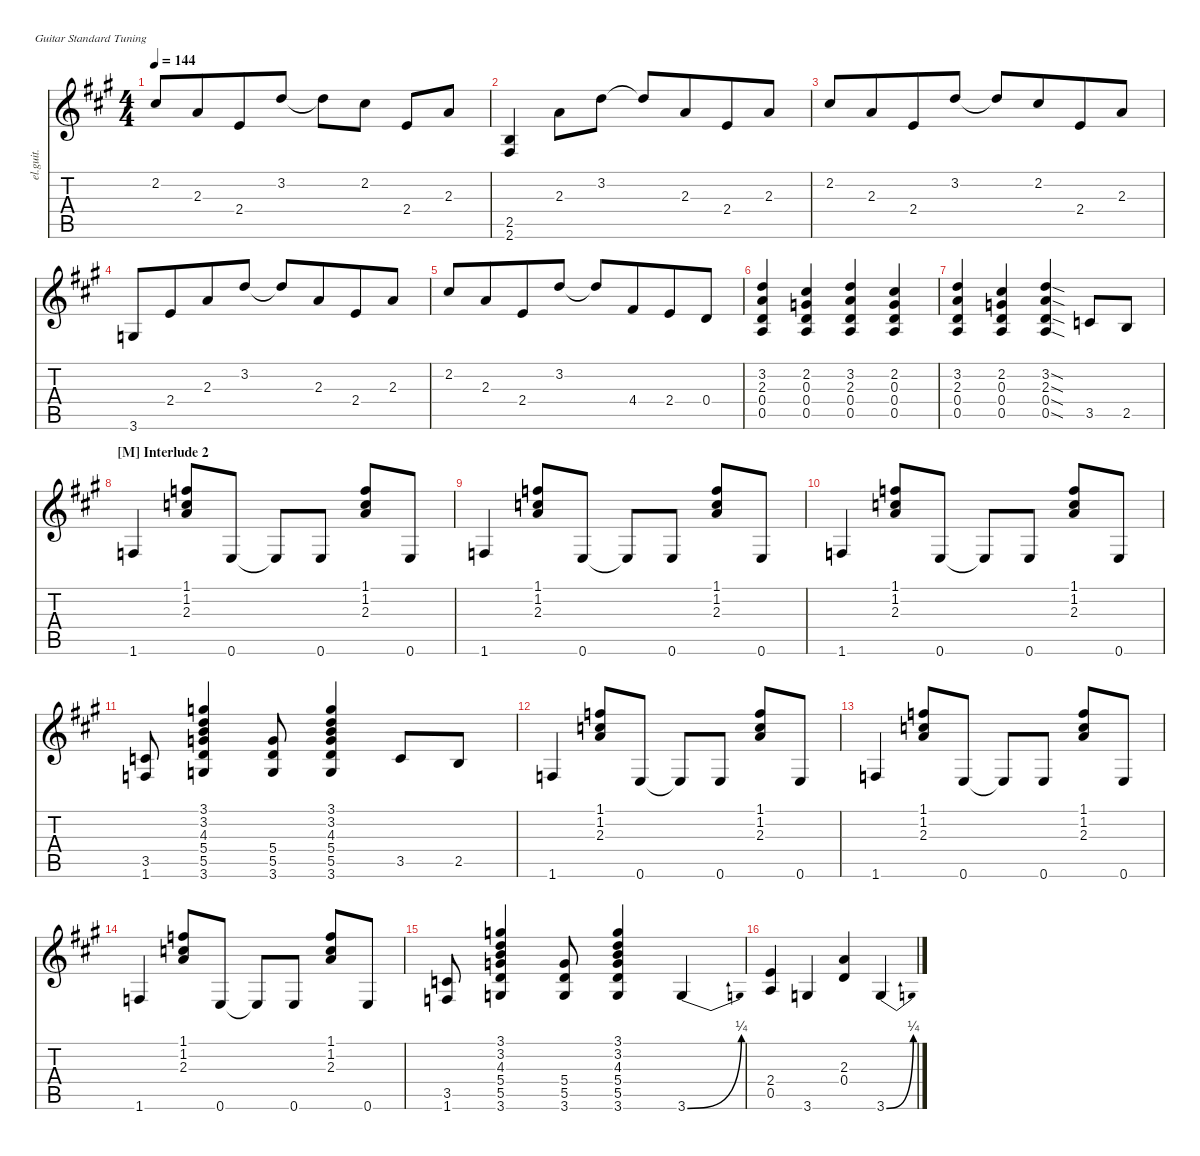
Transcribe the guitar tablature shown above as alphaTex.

\defaultSystemsLayout 4
\hideDynamics
\bracketExtendMode nobrackets
\track ("E.Guitar II (Right)" "el.guit.") {instrument distortionguitar}
\staff {score tabs}
\tuning (E4 B3 G3 D3 A2 E2)
\ts (4 4)
\tempo 144
\clef g2
\ks a
2.2{acc #}.8{dy mf beam Up} 2.3{acc forcenatural}.8{beam Up beam merge} 2.4{acc forcenatural}.8{beam Up} 3.2{acc forcenatural}.8{beam Up} 3.2{t acc forcenatural}.8{beam Down} 2.2{acc #}.8{beam Down} 2.4{acc forcenatural}.8{beam Up} 2.3{acc forcenatural}.8{beam Up} |
(2.6{acc #} 2.5{acc forcenatural}).4{beam Up} 2.3{acc forcenatural}.8{beam Down} 3.2{acc forcenatural}.8{beam Down} 3.2{t acc forcenatural}.8{beam Up} 2.3{acc forcenatural}.8{beam Up beam merge} 2.4{acc forcenatural}.8{beam Up} 2.3{acc forcenatural}.8{beam Up} |
2.2{acc #}.8{beam Up} 2.3{acc forcenatural}.8{beam Up beam merge} 2.4{acc forcenatural}.8{beam Up} 3.2{acc forcenatural}.8{beam Up} 3.2{t acc forcenatural}.8{beam Up} 2.2{acc #}.8{beam Up beam merge} 2.4{acc forcenatural}.8{beam Up} 2.3{acc forcenatural}.8{beam Up} |
3.6{acc forcenatural}.8{beam Up} 2.4{acc forcenatural}.8{beam Up beam merge} 2.3{acc forcenatural}.8{beam Up} 3.2{acc forcenatural}.8{beam Up} 3.2{t acc forcenatural}.8{beam Up} 2.3{acc forcenatural}.8{beam Up beam merge} 2.4{acc forcenatural}.8{beam Up} 2.3{acc forcenatural}.8{beam Up} |
2.2{acc #}.8{beam Up} 2.3{acc forcenatural}.8{beam Up beam merge} 2.4{acc forcenatural}.8{beam Up} 3.2{acc forcenatural}.8{beam Up} 3.2{t acc forcenatural}.8{beam Up} 4.4{acc #}.8{beam Up beam merge} 2.4{acc forcenatural}.8{beam Up} 0.4{acc forcenatural}.8{beam Up} |
(0.5{acc forcenatural} 0.4{acc forcenatural} 2.3{acc forcenatural} 3.2{acc forcenatural}).4{beam Up} (0.5{acc forcenatural} 0.4{acc forcenatural} 0.3{acc forcenatural} 2.2{acc #}).4{beam Up} (0.5{acc forcenatural} 0.4{acc forcenatural} 2.3{acc forcenatural} 3.2{acc forcenatural}).4{beam Up} (0.5{acc forcenatural} 0.4{acc forcenatural} 0.3{acc forcenatural} 2.2{acc #}).4{beam Up} |
(3.2{acc forcenatural} 2.3{acc forcenatural} 0.4{acc forcenatural} 0.5{acc forcenatural}).4{beam Up} (0.5{acc forcenatural} 0.4{acc forcenatural} 0.3{acc forcenatural} 2.2{acc #}).4{beam Up} (3.2{sod acc forcenatural} 2.3{sod acc forcenatural} 0.4{sod acc forcenatural} 0.5{sod acc forcenatural}).4{beam Up} 3.5{acc forcenatural}.8{beam Up} 2.5{acc forcenatural}.8{beam Up} |
\section ("M" "Interlude 2")
1.6{acc forcenatural}.4{instrument distortionguitar beam Up} (1.1{acc forcenatural} 1.2{acc forcenatural} 2.3{acc forcenatural}).8{beam Up} 0.6{acc forcenatural}.8{beam Up} 0.6{t acc forcenatural}.8{beam Up} 0.6{acc forcenatural}.8{beam Up} (1.2{acc forcenatural} 1.1{acc forcenatural} 2.3{acc forcenatural}).8{beam Up} 0.6{acc forcenatural}.8{beam Up} |
1.6{acc forcenatural}.4{beam Up} (1.1{acc forcenatural} 1.2{acc forcenatural} 2.3{acc forcenatural}).8{beam Up} 0.6{acc forcenatural}.8{beam Up} 0.6{t acc forcenatural}.8{beam Up} 0.6{acc forcenatural}.8{beam Up} (1.2{acc forcenatural} 1.1{acc forcenatural} 2.3{acc forcenatural}).8{beam Up} 0.6{acc forcenatural}.8{beam Up} |
1.6{acc forcenatural}.4{beam Up} (1.1{acc forcenatural} 1.2{acc forcenatural} 2.3{acc forcenatural}).8{beam Up} 0.6{acc forcenatural}.8{beam Up} 0.6{t acc forcenatural}.8{beam Up} 0.6{acc forcenatural}.8{beam Up} (1.2{acc forcenatural} 1.1{acc forcenatural} 2.3{acc forcenatural}).8{beam Up} 0.6{acc forcenatural}.8{beam Up} |
(1.6{acc forcenatural} 3.5{acc forcenatural}).8{beam Up} (3.6{acc forcenatural} 5.5{acc forcenatural} 5.4{acc forcenatural} 4.3{acc forcenatural} 3.2{acc forcenatural} 3.1{acc forcenatural}).4{beam Up} (3.6{acc forcenatural} 5.5{acc forcenatural} 5.4{acc forcenatural}).8{beam Up} (3.6{acc forcenatural} 5.5{acc forcenatural} 5.4{acc forcenatural} 4.3{acc forcenatural} 3.2{acc forcenatural} 3.1{acc forcenatural}).4{beam Up} 3.5{acc forcenatural}.8{beam Up} 2.5{acc forcenatural}.8{beam Up} |
1.6{acc forcenatural}.4{beam Up} (1.1{acc forcenatural} 1.2{acc forcenatural} 2.3{acc forcenatural}).8{beam Up} 0.6{acc forcenatural}.8{beam Up} 0.6{t acc forcenatural}.8{beam Up} 0.6{acc forcenatural}.8{beam Up} (1.2{acc forcenatural} 1.1{acc forcenatural} 2.3{acc forcenatural}).8{beam Up} 0.6{acc forcenatural}.8{beam Up} |
1.6{acc forcenatural}.4{beam Up} (1.1{acc forcenatural} 1.2{acc forcenatural} 2.3{acc forcenatural}).8{beam Up} 0.6{acc forcenatural}.8{beam Up} 0.6{t acc forcenatural}.8{beam Up} 0.6{acc forcenatural}.8{beam Up} (1.2{acc forcenatural} 1.1{acc forcenatural} 2.3{acc forcenatural}).8{beam Up} 0.6{acc forcenatural}.8{beam Up} |
1.6{acc forcenatural}.4{beam Up} (1.1{acc forcenatural} 1.2{acc forcenatural} 2.3{acc forcenatural}).8{beam Up} 0.6{acc forcenatural}.8{beam Up} 0.6{t acc forcenatural}.8{beam Up} 0.6{acc forcenatural}.8{beam Up} (1.2{acc forcenatural} 1.1{acc forcenatural} 2.3{acc forcenatural}).8{beam Up} 0.6{acc forcenatural}.8{beam Up} |
(1.6{acc forcenatural} 3.5{acc forcenatural}).8{beam Up} (3.6{acc forcenatural} 5.5{acc forcenatural} 5.4{acc forcenatural} 4.3{acc forcenatural} 3.2{acc forcenatural} 3.1{acc forcenatural}).4{beam Up} (3.6{acc forcenatural} 5.5{acc forcenatural} 5.4{acc forcenatural}).8{beam Up} (3.6{acc forcenatural} 5.5{acc forcenatural} 5.4{acc forcenatural} 4.3{acc forcenatural} 3.2{acc forcenatural} 3.1{acc forcenatural}).4{beam Up} 3.6{be (bend 0 0 59.4 1) acc forcenatural}.4{beam Up} |
(0.5{acc forcenatural} 2.4{acc forcenatural}).4{beam Up} 3.6{acc forcenatural}.4{beam Up} (0.4{acc forcenatural} 2.3{acc forcenatural}).4{beam Up} 3.6{be (bend 0 0 59.4 1) acc forcenatural}.4{beam Up}
